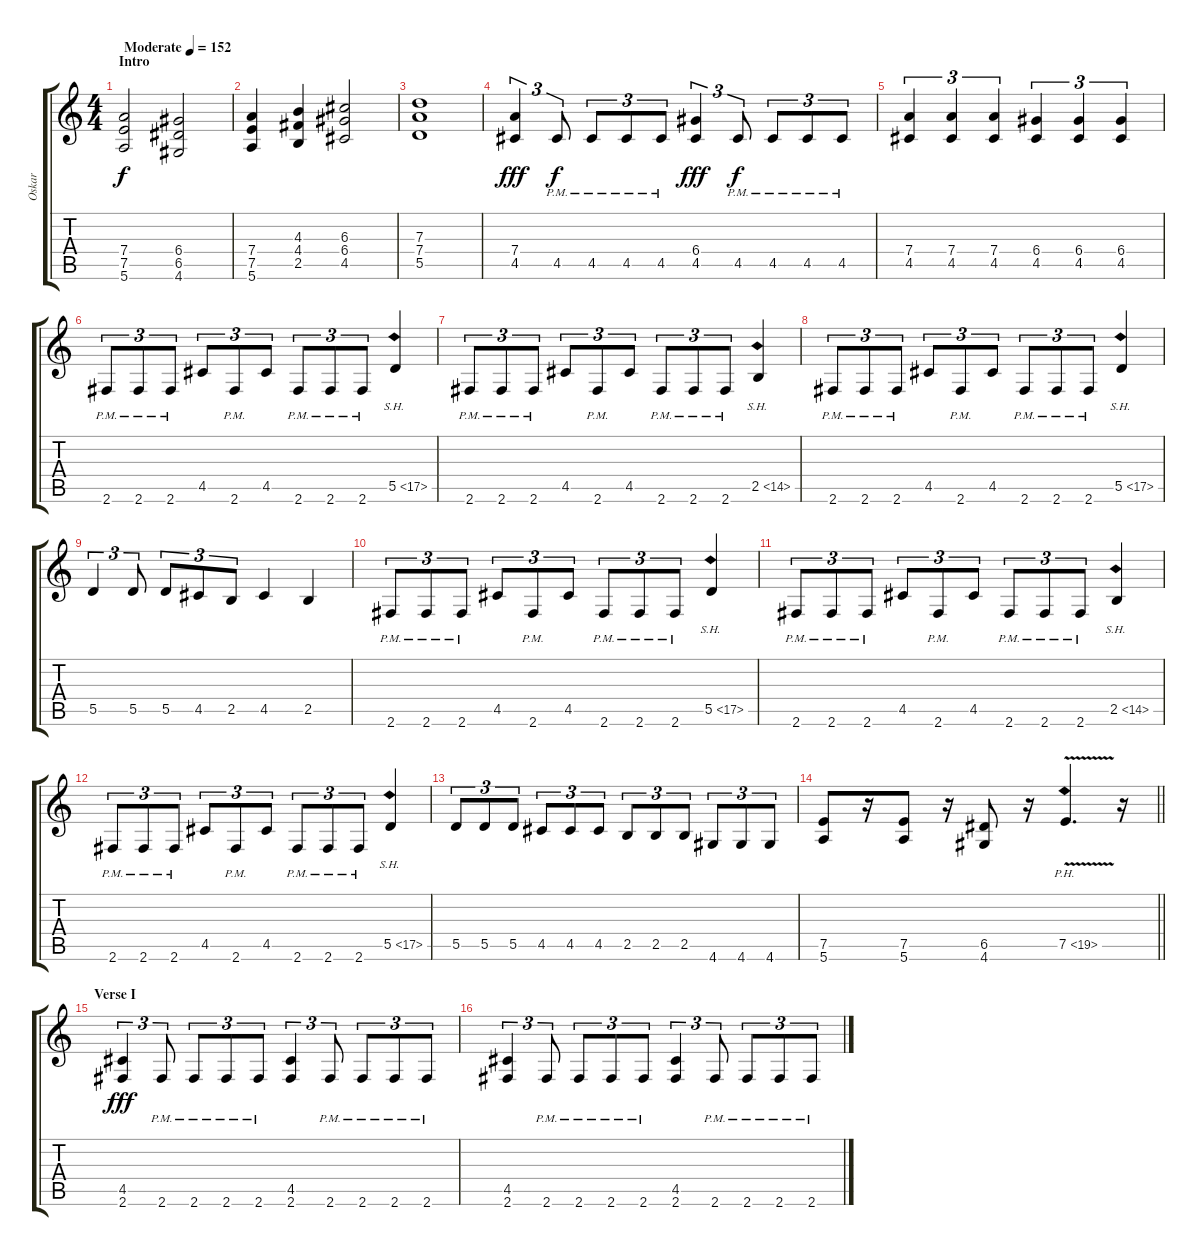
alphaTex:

\track ("Oskar" "Oskar") {instrument distortionguitar}
\staff {score tabs}
\tuning (E4 B3 G3 D3 A2 E2) {hide}
\ts (4 4)
\section ("" "Intro")
\tempo (152 "Moderate")
\clef g2
\ks c
(7.4 7.5 5.6).2{dy f instrument distortionguitar} (6.4 6.5 4.6).2 |
(7.4 7.5 5.6).4 (4.3 4.4 2.5).4 (6.3 6.4 4.5).2 |
(7.3 7.4 5.5).1 |
(7.4 4.5).4{tu (3 2) dy fff} 4.5{pm}.8{tu (3 2) dy f} 4.5{pm}.8{tu (3 2)} 4.5{pm}.8{tu (3 2)} 4.5{pm}.8{tu (3 2)} (6.4 4.5).4{tu (3 2) dy fff} 4.5{pm}.8{tu (3 2) dy f} 4.5{pm}.8{tu (3 2)} 4.5{pm}.8{tu (3 2)} 4.5{pm}.8{tu (3 2)} |
(7.4 4.5).4{tu (3 2)} (7.4 4.5).4{tu (3 2)} (7.4 4.5).4{tu (3 2)} (6.4 4.5).4{tu (3 2)} (6.4 4.5).4{tu (3 2)} (6.4 4.5).4{tu (3 2)} |
2.6{pm}.8{tu (3 2)} 2.6{pm}.8{tu (3 2)} 2.6{pm}.8{tu (3 2)} 4.5.8{tu (3 2)} 2.6{pm}.8{tu (3 2)} 4.5.8{tu (3 2)} 2.6{pm}.8{tu (3 2)} 2.6{pm}.8{tu (3 2)} 2.6{pm}.8{tu (3 2)} 5.5{sh 12}.4 |
2.6{pm}.8{tu (3 2)} 2.6{pm}.8{tu (3 2)} 2.6{pm}.8{tu (3 2)} 4.5.8{tu (3 2)} 2.6{pm}.8{tu (3 2)} 4.5.8{tu (3 2)} 2.6{pm}.8{tu (3 2)} 2.6{pm}.8{tu (3 2)} 2.6{pm}.8{tu (3 2)} 2.5{sh 12}.4 |
2.6{pm}.8{tu (3 2)} 2.6{pm}.8{tu (3 2)} 2.6{pm}.8{tu (3 2)} 4.5.8{tu (3 2)} 2.6{pm}.8{tu (3 2)} 4.5.8{tu (3 2)} 2.6{pm}.8{tu (3 2)} 2.6{pm}.8{tu (3 2)} 2.6{pm}.8{tu (3 2)} 5.5{sh 12}.4 |
5.5.4{tu (3 2)} 5.5.8{tu (3 2)} 5.5.8{tu (3 2)} 4.5.8{tu (3 2)} 2.5.8{tu (3 2)} 4.5.4 2.5.4 |
2.6{pm}.8{tu (3 2)} 2.6{pm}.8{tu (3 2)} 2.6{pm}.8{tu (3 2)} 4.5.8{tu (3 2)} 2.6{pm}.8{tu (3 2)} 4.5.8{tu (3 2)} 2.6{pm}.8{tu (3 2)} 2.6{pm}.8{tu (3 2)} 2.6{pm}.8{tu (3 2)} 5.5{sh 12}.4 |
2.6{pm}.8{tu (3 2)} 2.6{pm}.8{tu (3 2)} 2.6{pm}.8{tu (3 2)} 4.5.8{tu (3 2)} 2.6{pm}.8{tu (3 2)} 4.5.8{tu (3 2)} 2.6{pm}.8{tu (3 2)} 2.6{pm}.8{tu (3 2)} 2.6{pm}.8{tu (3 2)} 2.5{sh 12}.4 |
2.6{pm}.8{tu (3 2)} 2.6{pm}.8{tu (3 2)} 2.6{pm}.8{tu (3 2)} 4.5.8{tu (3 2)} 2.6{pm}.8{tu (3 2)} 4.5.8{tu (3 2)} 2.6{pm}.8{tu (3 2)} 2.6{pm}.8{tu (3 2)} 2.6{pm}.8{tu (3 2)} 5.5{sh 12}.4 |
5.5.8{tu (3 2)} 5.5.8{tu (3 2)} 5.5.8{tu (3 2)} 4.5.8{tu (3 2)} 4.5.8{tu (3 2)} 4.5.8{tu (3 2)} 2.5.8{tu (3 2)} 2.5.8{tu (3 2)} 2.5.8{tu (3 2)} 4.6.8{tu (3 2)} 4.6.8{tu (3 2)} 4.6.8{tu (3 2)} |
\barLineRight lightlight
(7.5 5.6).8 r.16 (7.5 5.6).8 r.16 (6.5 4.6).8 r.16 7.5{ph 12 v}.4{d} r.16 |
\section ("" "Verse I")
(4.5 2.6).4{tu (3 2) dy fff} 2.6{pm}.8{tu (3 2)} 2.6{pm}.8{tu (3 2)} 2.6{pm}.8{tu (3 2)} 2.6{pm}.8{tu (3 2)} (4.5 2.6).4{tu (3 2)} 2.6{pm}.8{tu (3 2)} 2.6{pm}.8{tu (3 2)} 2.6{pm}.8{tu (3 2)} 2.6{pm}.8{tu (3 2)} |
(4.5 2.6).4{tu (3 2)} 2.6{pm}.8{tu (3 2)} 2.6{pm}.8{tu (3 2)} 2.6{pm}.8{tu (3 2)} 2.6{pm}.8{tu (3 2)} (4.5 2.6).4{tu (3 2)} 2.6{pm}.8{tu (3 2)} 2.6{pm}.8{tu (3 2)} 2.6{pm}.8{tu (3 2)} 2.6{pm}.8{tu (3 2)}
